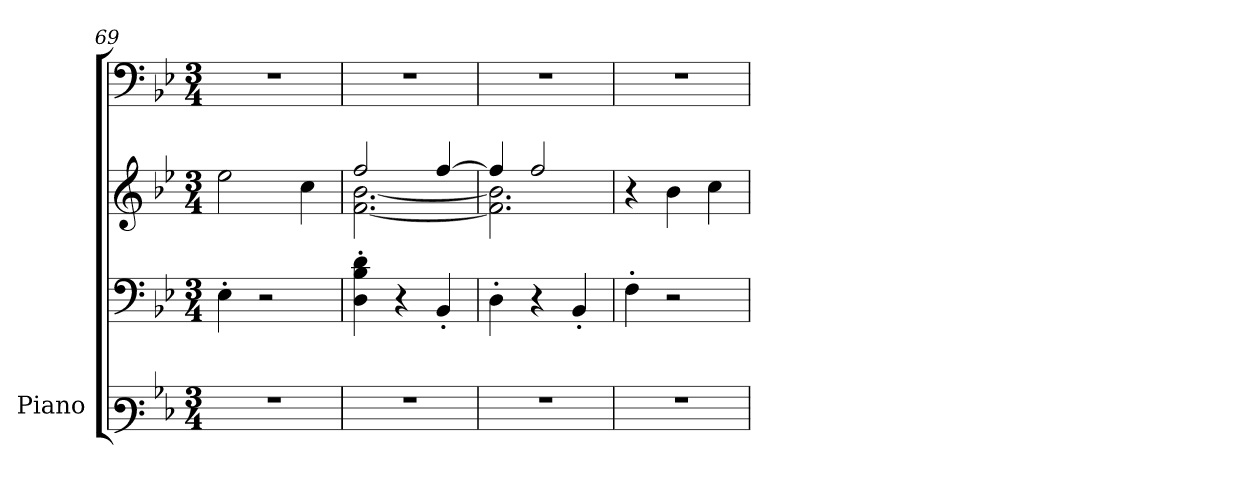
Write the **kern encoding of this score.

**kern	**kern	**kern	**kern
*part1	*part1	*part1	*part1
*staff4	*staff3	*staff2	*staff1
*I"Piano	*	*	*
*I'Pno.	*	*	*
*clefF3	*clefF4	*clefG2	*clefF4
*k[b-e-]	*k[b-e-]	*k[b-e-]	*k[b-e-]
*M3/4	*M3/4	*M3/4	*M3/4
=69	=69	=69	=69
2.r	4E-'\	2ee-\	2.r
.	2r	.	.
.	.	4cc\	.
=70	=70	=70	=70
*	*	*^	*
2.r	4D\' 4B-\' 4d\'	2ff/	[2.f\ [2.b-\	2.r
.	4r	.	.	.
.	4BB-'/	[4ff/	.	.
=71	=71	=71	=71	=71
2.r	4D'\	4ff/]	2.f\] 2.b-\]	2.r
.	4r	2ff/	.	.
.	4BB-'/	.	.	.
*	*	*v	*v	*
=72	=72	=72	=72
2.r	4F'\	4r	2.r
.	2r	4b-\	.
.	.	4cc\	.
=	=	=	=
*-	*-	*-	*-
